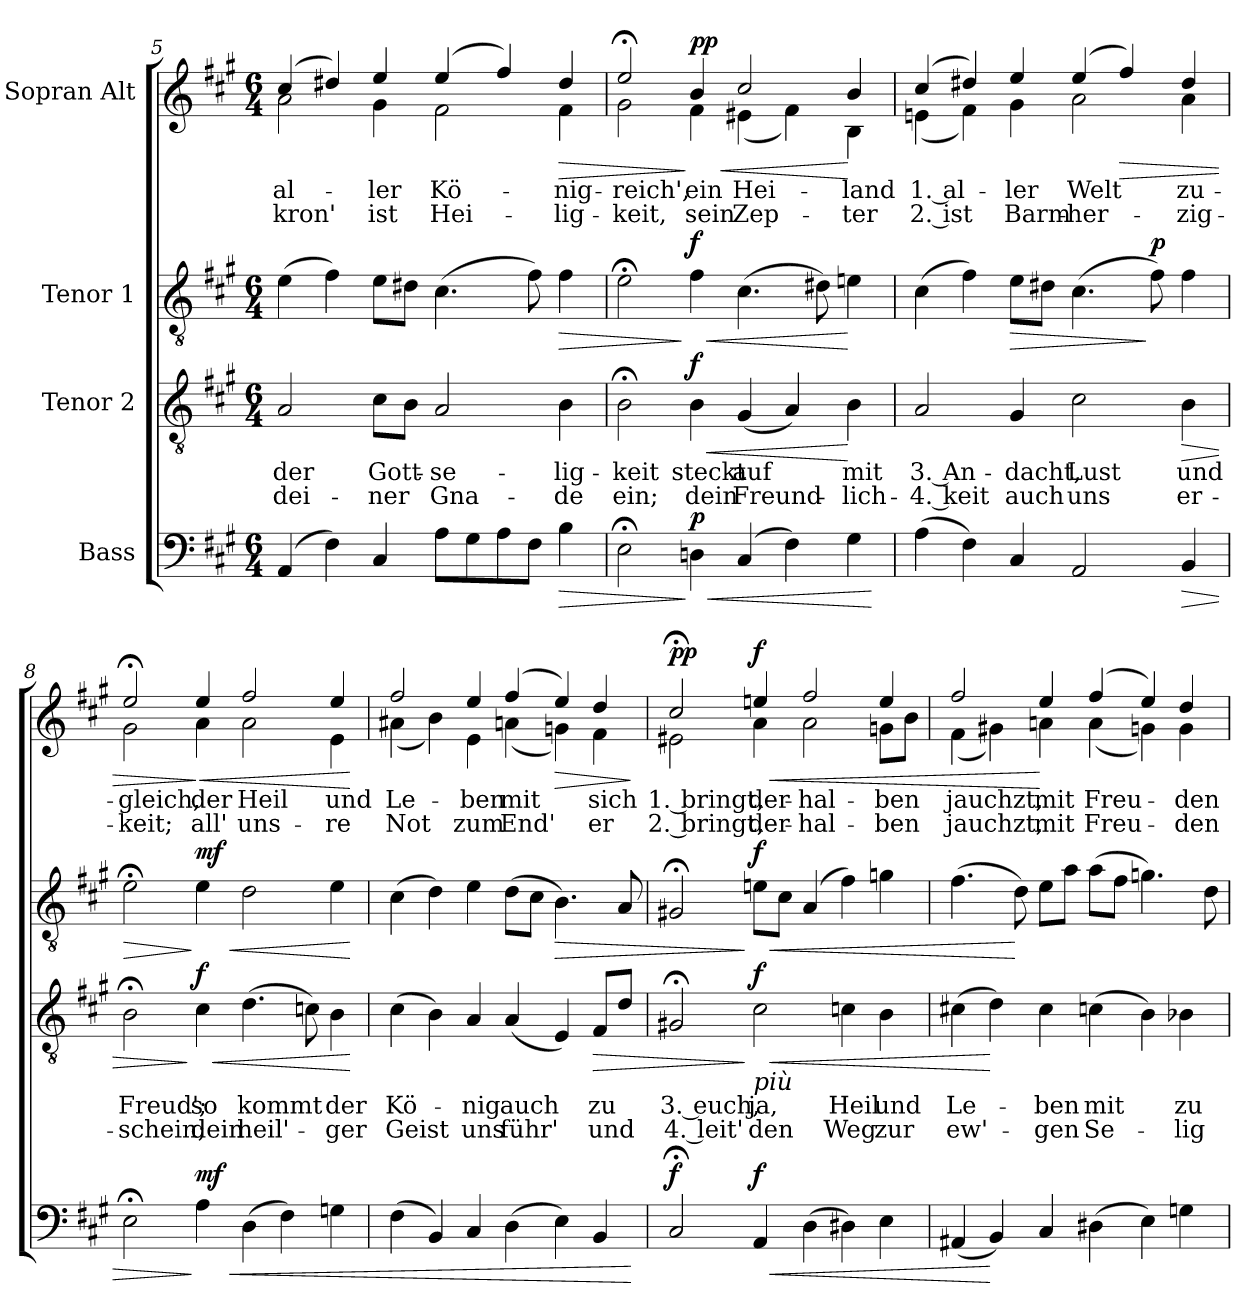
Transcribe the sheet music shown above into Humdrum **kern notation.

**kern	**dynam	**kern	**text	**text	**dynam	**kern	**dynam	**kern	**text	**text	**dynam
*part4	*part4	*part3	*part3	*part3	*part3	*part2	*part2	*part1	*part1	*part1	*part1
*staff4	*staff4	*staff3	*staff3	*staff3	*staff3	*staff2	*staff2	*staff1	*staff1	*staff1	*staff1
*I"Bass	*	*I"Tenor 2	*	*	*	*I"Tenor 1	*	*I"Sopran Alt	*	*	*
*clefF4	*	*clefGv2	*	*	*	*clefGv2	*	*clefG2	*	*	*
*k[f#c#g#]	*	*k[f#c#g#]	*	*	*	*k[f#c#g#]	*	*k[f#c#g#]	*	*	*
*M6/4	*	*M6/4	*	*	*	*M6/4	*	*M6/4	*	*	*
=5	=5	=5	=5	=5	=5	=5	=5	=5	=5	=5	=5
*	*	*	*	*	*	*	*	*^	*	*	*
(4AA/	.	2A/	der	dei-	.	(4e\	.	(4cc#/	2a\	al-	-kron'	.
4F#\)	.	.	.	.	.	4f#\)	.	4dd#X/)	.	.	.	.
4C#/	.	8c#\L	Gott-	-ner	.	8e\L	.	4ee/	4g#\	-ler	ist	.
.	.	8B\J	.	.	.	8d#X\J	.	.	.	.	.	.
8A\L	.	2A/	-se-	Gna-	.	(4.c#\	.	(4ee/	2f#\	Kö-	Hei-	.
8G#\	.	.	.	.	.	.	.	.	.	.	.	.
8A\	.	.	.	.	.	.	.	4ff#/)	.	.	.	.
8F#\J	.	.	.	.	.	8f#\)	.	.	.	.	.	.
!	!LO:HP:b	!	!	!	!	!	!LO:HP:b	!	!	!	!	!LO:HP:b
4B\	>	4B\	-lig-	-de	.	4f#\	>	4dd#/	4f#\	-nig-	-lig-	>
=6	=6	=6	=6	=6	=6	=6	=6	=6	=6	=6	=6	=6
2E;<\	.	2B;<\	-keit	ein;	.	2e;<\	.	2ee;</	2g#\	-reich',	-keit,	.
!	!LO:HP:n=1:b	!	!	!	!LO:HP:b	!	!LO:HP:n=1:b	!	!	!	!	!LO:HP:n=1:b
!	!LO:DY:n=1:a	!	!	!	!LO:DY:n=1:b	!	!LO:DY:n=1:a	!	!	!	!	!LO:DY:n=1:b
4Dn\	] < p	4B\	steckt	dein	< f	4f#\	] < f	4b/	4f#\	ein	sein	] < pp
(4C#/	.	(4G#/	auf	Freund-	.	(4.c#\	.	2cc#/	(4e#X\	Hei-	Zep-	.
4F#\)	.	4A/)	.	.	.	.	.	.	4f#\)	.	.	.
.	.	.	.	.	.	8d#X\)	.	.	.	.	.	.
4G#\	.	4B\	mit	-lich-	[	4en\	[	4b/	4B\	-land	-ter	[
*	*	*	*	*	*	*	*	*v	*v	*	*	*
.	[	.	.	.	.	.	.	.	.	.	.
!!LO:PB:g=z
=7	=7	=7	=7	=7	=7	=7	=7	=7	=7	=7	=7
*	*	*	*	*	*	*	*	*^	*	*	*
(4A\	.	2A/	3. An-	-4. keit	.	(4c#\	.	(4cc#/	(4en\	1. al-	2. ist	.
4F#\)	.	.	.	.	.	4f#\)	.	4dd#X/)	4f#\)	.	.	.
!	!	!	!	!	!	!	!LO:HP:b	!	!	!	!	!
4C#/	.	4G#/	-dacht,	auch	.	8e\L	>	4ee/	4g#\	-ler	Barm-	.
.	.	.	.	.	.	8d#X\J	.	.	.	.	.	.
2AA/	.	2c#\	Lust	uns	.	(4.c#\	.	(4ee/	2a\	Welt	-her-	.
!	!	!	!	!	!	!	!	!	!	!	!	!LO:HP:b
.	.	.	.	.	.	.	.	4ff#/)	.	.	.	>
!	!	!	!	!	!	!	!LO:DY:n=1:a	!	!	!	!	!
.	.	.	.	.	.	8f#\)	] p	.	.	.	.	.
!	!LO:HP:b	!	!	!	!LO:HP:b	!	!	!	!	!	!	!
4BB/	>	4B\	und	er-	>	4f#\	.	4dd#/	4a\	zu-	-zig-	.
=8	=8	=8	=8	=8	=8	=8	=8	=8	=8	=8	=8	=8
!	!	!	!	!	!	!	!LO:HP:b	!	!	!	!	!
2E;<\	.	2B;<\	Freud';	-schein;	.	2e;<\	>	2ee;</	2g#\	-gleich,	-keit;	.
!	!LO:HP:n=1:b	!	!	!	!LO:HP:n=1:b	!	!LO:HP:n=1:b	!	!	!	!	!LO:HP:n=1:b
!	!LO:DY:n=1:a	!	!	!	!LO:DY:n=1:b	!	!LO:DY:n=1:a	!	!	!	!	!
4A\	] < mf	4c#\	so	dein	] < f	4e\	] < mf	4ee/	4a\	der	all'	] <
(4D\	.	(4.d\	kommt	heil'-	.	2d\	.	2ff#/	2a\	Heil	uns-	.
4F#\)	.	.	.	.	.	.	.	.	.	.	.	.
.	.	8cn\)	.	.	.	.	.	.	.	.	.	.
4Gn\	.	4B\	der	-ger	.	4e\	.	4ee/	4e\	und	-re	.
*	*	*	*	*	*	*	*	*v	*v	*	*	*
.	.	.	.	.	[	.	[	.	.	.	[
=9	=9	=9	=9	=9	=9	=9	=9	=9	=9	=9	=9
*	*	*	*	*	*	*	*	*^	*	*	*
(4F#\	.	(4c#\	Kö-	-Geist	.	(4c#\	.	2ff#/	(4a#X\	Le-	Not	.
4BB/)	.	4B\)	.	.	.	4d\)	.	.	4b\)	.	.	.
4C#/	.	4A/	-nig	uns	.	4e\	.	4ee/	4e\	-ben	zum	.
(4D\	.	(4A/	auch	führ'	.	(8d\L	.	(4ff#/	(4an\	mit	End'	.
.	.	.	.	.	.	8c#\J	.	.	.	.	.	.
!	!	!	!	!	!	!	!LO:HP:b	!	!	!	!	!LO:HP:b
4E\)	.	4E/)	.	.	.	4.B\)	>	4ee/)	4gn\)	.	.	>
!	!	!	!	!	!LO:HP:b	!	!	!	!	!	!	!
4BB/	.	8F#/L	zu	und	>	.	.	4dd/	4f#\	sich	er	.
.	.	8d/J	.	.	.	8A/	.	.	.	.	.	.
*	*	*	*	*	*	*	*	*v	*v	*	*	*
.	[	.	.	.	.	.	.	.	.	.	]
!!LO:LB:g=z
=10	=10	=10	=10	=10	=10	=10	=10	=10	=10	=10	=10
*	*	*	*	*	*	*	*	*^	*	*	*
!	!LO:DY:a	!	!	!	!	!	!	!	!	!	!	!LO:DY:b
2C#;</	f	2G#X;</	3. euch,	4. leit'	.	2G#X;</	.	2cc#;</	2e#X\	1. bringt,	2. bringt,	pp
!	!	!LO:TX:b:i:t=più	!	!	!	!	!	!	!	!	!	!
!	!LO:HP:b	!	!	!	!LO:HP:n=1:b	!	!LO:HP:n=1:b	!	!	!	!	!LO:HP:b
!	!LO:DY:n=1:a	!	!	!	!LO:DY:n=1:b	!	!LO:DY:n=1:a	!	!	!	!	!LO:DY:n=1:b
4AA/	< f	2c#\	ja,	den	] < f	8en\L	] < f	4een/	4a\	der-	der-	< f
.	.	.	.	.	.	8c#\J	.	.	.	.	.	.
(4D\	.	.	.	.	.	(4A/	.	2ff#/	2a\	-hal-	-hal-	.
4D#X\)	.	4cn\	Heil	Weg	.	4f#\)	.	.	.	.	.	.
4E\	.	4B\	und	zur	.	4gn\	.	4ee/	8gn\L	-ben	-ben	.
.	.	.	.	.	.	.	.	.	8b\J	.	.	.
=11	=11	=11	=11	=11	=11	=11	=11	=11	=11	=11	=11	=11
(4AA#X/	.	(4c#X\	Le-	ew'-	.	(4.f#\	.	2ff#/	(4f#\	jauchzt,	jauchzt,	.
4BB/)	[	4d\)	.	.	[	.	.	.	4g#X\)	.	.	.
.	.	.	.	.	.	8d\)	[	.	.	.	.	.
4C#/	.	4c#\	-ben	-gen	.	8e\L	.	4ee/	4an\	mit	mit	[
.	.	.	.	.	.	8a\J	.	.	.	.	.	.
(4D#X\	.	(4cn\	mit	Se-	.	(8a\L	.	(4ff#/	(4a\	Freu-	Freu-	.
.	.	.	.	.	.	8f#\J	.	.	.	.	.	.
4E\)	.	4B\)	.	.	.	4.gn\)	.	4ee/)	4gn\)	.	.	.
4Gn\	.	4B-X\	zu-	-lig-	.	.	.	4dd/	4g\	-den	-den	.
.	.	.	.	.	.	8d\	.	.	.	.	.	.
*	*	*	*	*	*	*	*	*v	*v	*	*	*
=	=	=	=	=	=	=	=	=	=	=	=
*-	*-	*-	*-	*-	*-	*-	*-	*-	*-	*-	*-
